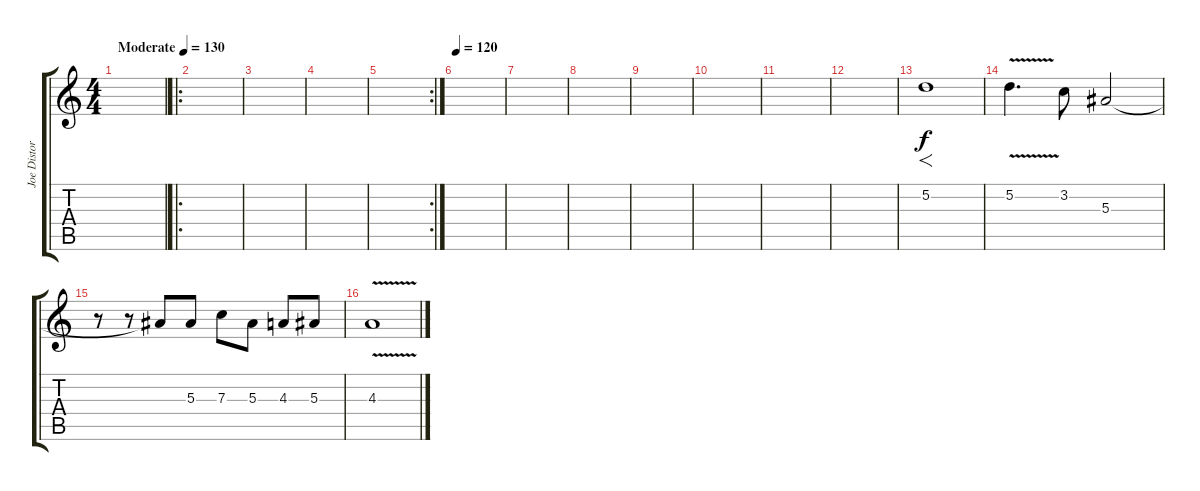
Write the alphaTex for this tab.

\track ("Joe Distortion" "Joe Distor") {instrument overdrivenguitar}
\staff {score tabs}
\tuning (D4 A3 F3 C3 G2 D2) {hide}
\ts (4 4)
\tempo (130 "Moderate")
\clef g2
\ks c
|
\ro
|
|
|
\rc 2
|
\tempo 120
|
|
|
|
|
|
|
5.2.1{f volume 15} |
5.2{v}.4{d} 3.2.8 5.3.2 |
r.8 r.8 5.3{t}.8 5.3.8 7.3.8 5.3.8 4.3.8 5.3.8 |
4.3{v}.1
